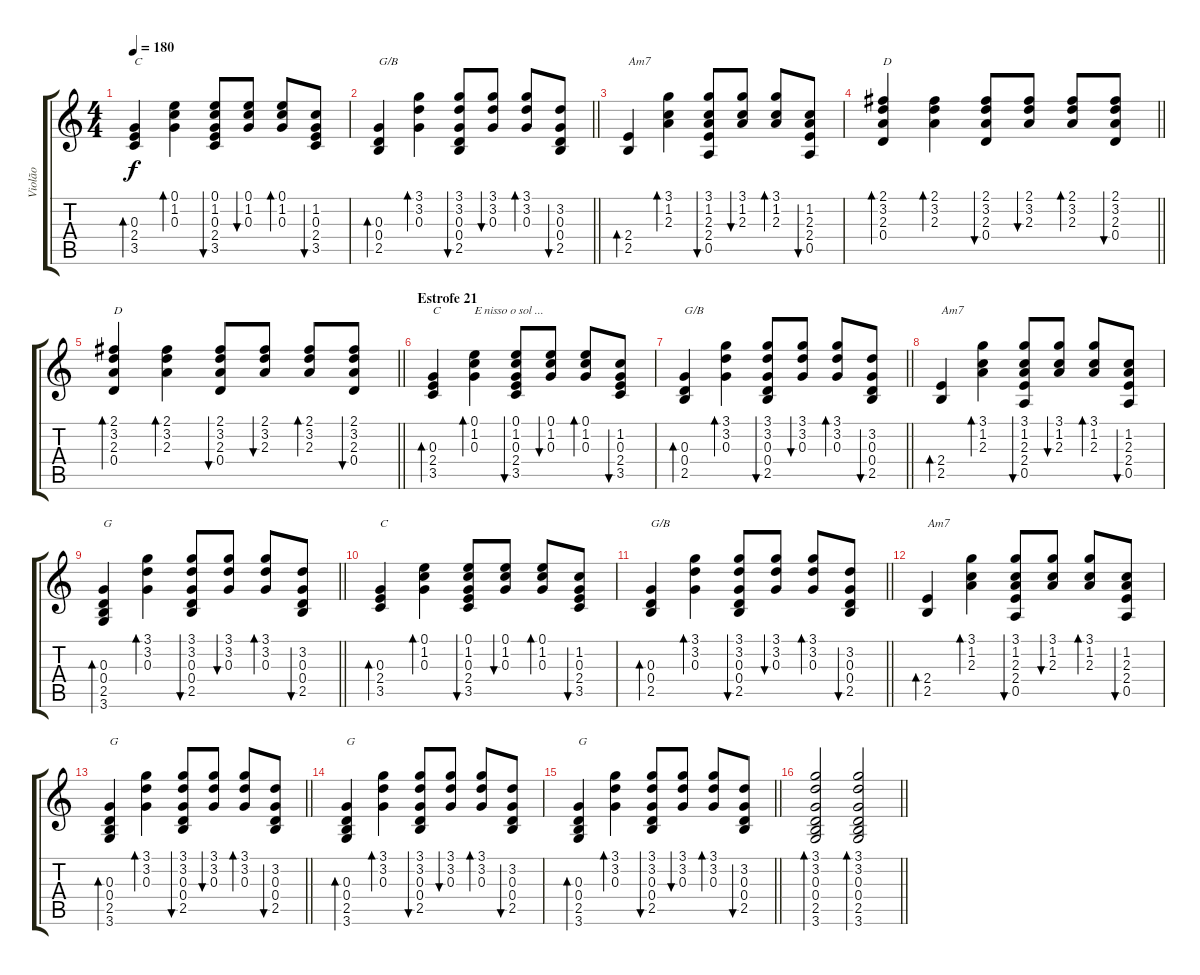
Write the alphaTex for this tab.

\track ("Violão" "Violão") {instrument acousticguitarsteel}
\staff {score tabs}
\tuning (E4 B3 G3 D3 A2 E2) {hide}
\ts (4 4)
\tempo 180
\clef g2
\ks c
(0.3 2.4 3.5).4{bd 60 txt "C" dy f} (0.1 1.2 0.3).4{bd 60} (0.1 1.2 0.3 2.4 3.5).8{bu 60} (0.1 1.2 0.3).8{bu 60} (0.1 1.2 0.3).8{bd 60} (1.2 0.3 2.4 3.5).8{bu 60} |
\barLineRight lightlight
(0.3 0.4 2.5).4{bd 60 txt "G/B"} (3.1 3.2 0.3).4{bd 60} (3.1 3.2 0.3 0.4 2.5).8{bu 60} (3.1 3.2 0.3).8{bu 60} (3.1 3.2 0.3).8{bd 60} (3.2 0.3 0.4 2.5).8{bu 60} |
(2.4 2.5).4{bd 60 txt "Am7"} (3.1 1.2 2.3).4{bd 60} (3.1 1.2 2.3 2.4 0.5).8{bu 60} (3.1 1.2 2.3).8{bu 60} (3.1 1.2 2.3).8{bd 60} (1.2 2.3 2.4 0.5).8{bu 60} |
\barLineRight lightlight
(2.1 3.2 2.3 0.4).4{bd 60 txt "D"} (2.1 3.2 2.3).4{bd 60} (2.1 3.2 2.3 0.4).8{bu 60} (2.1 3.2 2.3).8{bu 60} (2.1 3.2 2.3).8{bd 60} (2.1 3.2 2.3 0.4).8{bu 60} |
\barLineRight lightlight
(2.1 3.2 2.3 0.4).4{bd 60 txt "D"} (2.1 3.2 2.3).4{bd 60} (2.1 3.2 2.3 0.4).8{bu 60} (2.1 3.2 2.3).8{bu 60} (2.1 3.2 2.3).8{bd 60} (2.1 3.2 2.3 0.4).8{bu 60} |
\section ("" "Estrofe 21")
(0.3 2.4 3.5).4{bd 60 txt "C"} (0.1 1.2 0.3).4{bd 60 txt "E nisso o sol ..."} (0.1 1.2 0.3 2.4 3.5).8{bu 60} (0.1 1.2 0.3).8{bu 60} (0.1 1.2 0.3).8{bd 60} (1.2 0.3 2.4 3.5).8{bu 60} |
\barLineRight lightlight
(0.3 0.4 2.5).4{bd 60 txt "G/B"} (3.1 3.2 0.3).4{bd 60} (3.1 3.2 0.3 0.4 2.5).8{bu 60} (3.1 3.2 0.3).8{bu 60} (3.1 3.2 0.3).8{bd 60} (3.2 0.3 0.4 2.5).8{bu 60} |
(2.4 2.5).4{bd 60 txt "Am7"} (3.1 1.2 2.3).4{bd 60} (3.1 1.2 2.3 2.4 0.5).8{bu 60} (3.1 1.2 2.3).8{bu 60} (3.1 1.2 2.3).8{bd 60} (1.2 2.3 2.4 0.5).8{bu 60} |
\barLineRight lightlight
(0.3 0.4 2.5 3.6).4{bd 60 txt "G"} (3.1 3.2 0.3).4{bd 60} (3.1 3.2 0.3 0.4 2.5).8{bu 60} (3.1 3.2 0.3).8{bu 60} (3.1 3.2 0.3).8{bd 60} (3.2 0.3 0.4 2.5).8{bu 60} |
(0.3 2.4 3.5).4{bd 60 txt "C"} (0.1 1.2 0.3).4{bd 60} (0.1 1.2 0.3 2.4 3.5).8{bu 60} (0.1 1.2 0.3).8{bu 60} (0.1 1.2 0.3).8{bd 60} (1.2 0.3 2.4 3.5).8{bu 60} |
\barLineRight lightlight
(0.3 0.4 2.5).4{bd 60 txt "G/B"} (3.1 3.2 0.3).4{bd 60} (3.1 3.2 0.3 0.4 2.5).8{bu 60} (3.1 3.2 0.3).8{bu 60} (3.1 3.2 0.3).8{bd 60} (3.2 0.3 0.4 2.5).8{bu 60} |
(2.4 2.5).4{bd 60 txt "Am7"} (3.1 1.2 2.3).4{bd 60} (3.1 1.2 2.3 2.4 0.5).8{bu 60} (3.1 1.2 2.3).8{bu 60} (3.1 1.2 2.3).8{bd 60} (1.2 2.3 2.4 0.5).8{bu 60} |
\barLineRight lightlight
(0.3 0.4 2.5 3.6).4{bd 60 txt "G"} (3.1 3.2 0.3).4{bd 60} (3.1 3.2 0.3 0.4 2.5).8{bu 60} (3.1 3.2 0.3).8{bu 60} (3.1 3.2 0.3).8{bd 60} (3.2 0.3 0.4 2.5).8{bu 60} |
(0.3 0.4 2.5 3.6).4{bd 60 txt "G"} (3.1 3.2 0.3).4{bd 60} (3.1 3.2 0.3 0.4 2.5).8{bu 60} (3.1 3.2 0.3).8{bu 60} (3.1 3.2 0.3).8{bd 60} (3.2 0.3 0.4 2.5).8{bu 60} |
\barLineRight lightlight
(0.3 0.4 2.5 3.6).4{bd 60 txt "G"} (3.1 3.2 0.3).4{bd 60} (3.1 3.2 0.3 0.4 2.5).8{bu 60} (3.1 3.2 0.3).8{bu 60} (3.1 3.2 0.3).8{bd 60} (3.2 0.3 0.4 2.5).8{bu 60} |
\barLineRight lightlight
(3.1 3.2 0.3 0.4 2.5 3.6).2{bd 60} (3.1 3.2 0.3 0.4 2.5 3.6).2{bd 60}
